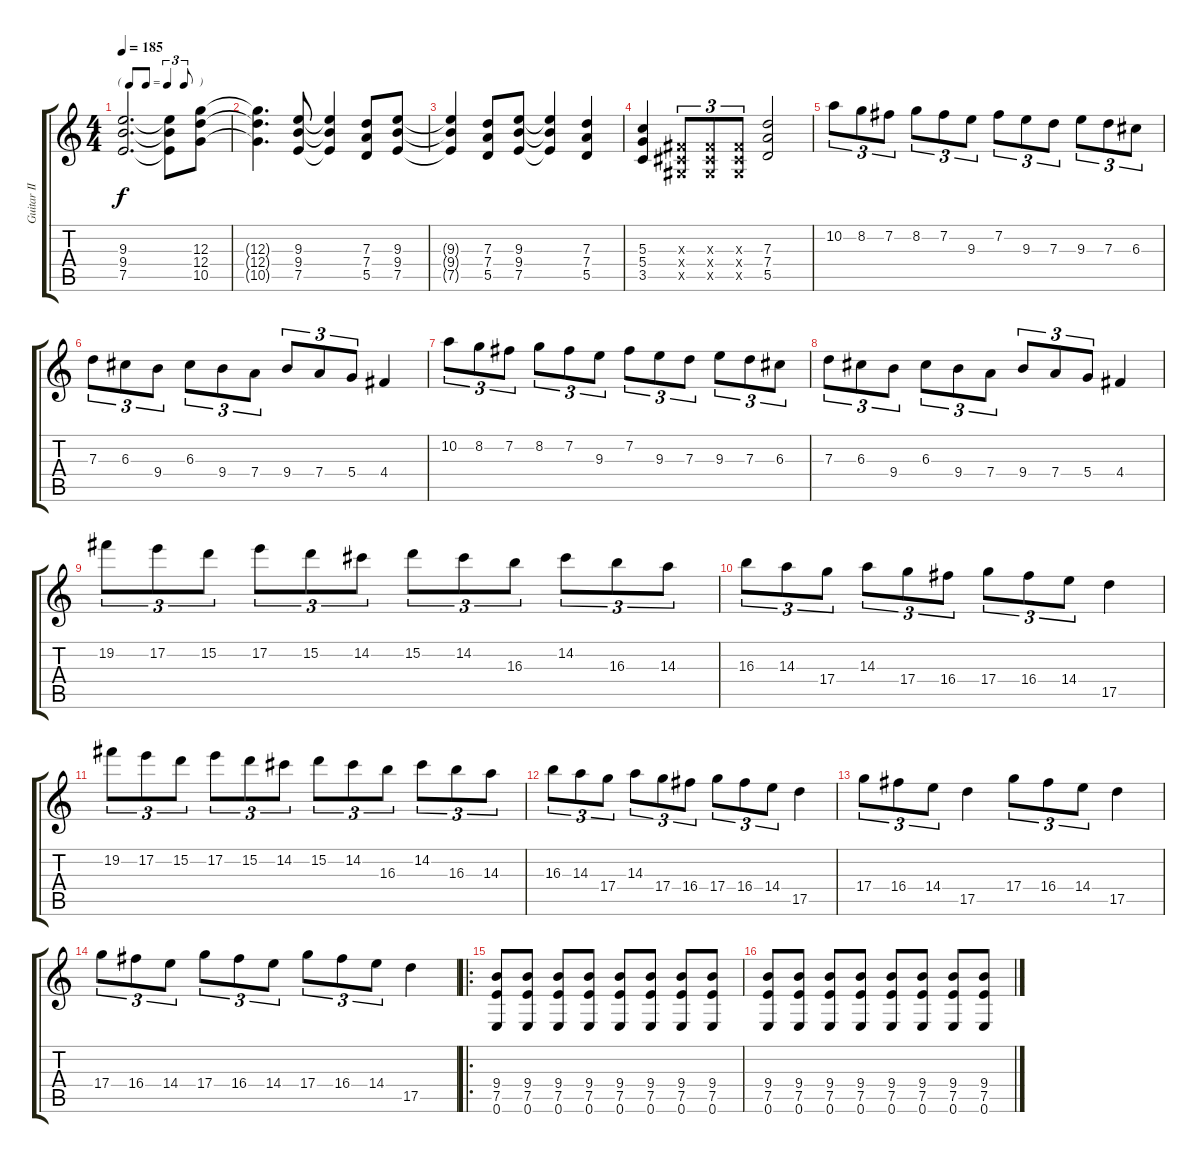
\track ("Guitar II" "Guitar II") {instrument overdrivenguitar}
\staff {score tabs}
\tuning (E4 B3 G3 D3 A2 E2) {hide}
\ts (4 4)
\tf triplet8th
\tempo 185
\clef g2
\ks c
(9.3 9.4 7.5).2{d dy f} (9.3{t} 9.4{t} 7.5{t}).8 (12.3 12.4 10.5).8 |
(12.3{t} 12.4{t} 10.5{t}).4{d} (9.3 9.4 7.5).8 (9.3{t} 9.4{t} 7.5{t}).4 (7.3 7.4 5.5).8 (9.3 9.4 7.5).8 |
(9.3{t} 9.4{t} 7.5{t}).4 (7.3 7.4 5.5).8 (9.3 9.4 7.5).8 (9.3{t} 9.4{t} 7.5{t}).4 (7.3 7.4 5.5).4 |
(5.3 5.4 3.5).4 (-1.3{x} -1.4{x} -1.5{x}).8{tu (3 2)} (-1.3{x} -1.4{x} -1.5{x}).8{tu (3 2)} (-1.3{x} -1.4{x} -1.5{x}).8{tu (3 2)} (7.3 7.4 5.5).2 |
10.2.8{tu (3 2)} 8.2.8{tu (3 2)} 7.2.8{tu (3 2)} 8.2.8{tu (3 2)} 7.2.8{tu (3 2)} 9.3.8{tu (3 2)} 7.2.8{tu (3 2)} 9.3.8{tu (3 2)} 7.3.8{tu (3 2)} 9.3.8{tu (3 2)} 7.3.8{tu (3 2)} 6.3.8{tu (3 2)} |
7.3.8{tu (3 2)} 6.3.8{tu (3 2)} 9.4.8{tu (3 2)} 6.3.8{tu (3 2)} 9.4.8{tu (3 2)} 7.4.8{tu (3 2)} 9.4.8{tu (3 2)} 7.4.8{tu (3 2)} 5.4.8{tu (3 2)} 4.4.4 |
10.2.8{tu (3 2)} 8.2.8{tu (3 2)} 7.2.8{tu (3 2)} 8.2.8{tu (3 2)} 7.2.8{tu (3 2)} 9.3.8{tu (3 2)} 7.2.8{tu (3 2)} 9.3.8{tu (3 2)} 7.3.8{tu (3 2)} 9.3.8{tu (3 2)} 7.3.8{tu (3 2)} 6.3.8{tu (3 2)} |
7.3.8{tu (3 2)} 6.3.8{tu (3 2)} 9.4.8{tu (3 2)} 6.3.8{tu (3 2)} 9.4.8{tu (3 2)} 7.4.8{tu (3 2)} 9.4.8{tu (3 2)} 7.4.8{tu (3 2)} 5.4.8{tu (3 2)} 4.4.4 |
19.2.8{tu (3 2)} 17.2.8{tu (3 2)} 15.2.8{tu (3 2)} 17.2.8{tu (3 2)} 15.2.8{tu (3 2)} 14.2.8{tu (3 2)} 15.2.8{tu (3 2)} 14.2.8{tu (3 2)} 16.3.8{tu (3 2)} 14.2.8{tu (3 2)} 16.3.8{tu (3 2)} 14.3.8{tu (3 2)} |
16.3.8{tu (3 2)} 14.3.8{tu (3 2)} 17.4.8{tu (3 2)} 14.3.8{tu (3 2)} 17.4.8{tu (3 2)} 16.4.8{tu (3 2)} 17.4.8{tu (3 2)} 16.4.8{tu (3 2)} 14.4.8{tu (3 2)} 17.5.4 |
19.2.8{tu (3 2)} 17.2.8{tu (3 2)} 15.2.8{tu (3 2)} 17.2.8{tu (3 2)} 15.2.8{tu (3 2)} 14.2.8{tu (3 2)} 15.2.8{tu (3 2)} 14.2.8{tu (3 2)} 16.3.8{tu (3 2)} 14.2.8{tu (3 2)} 16.3.8{tu (3 2)} 14.3.8{tu (3 2)} |
16.3.8{tu (3 2)} 14.3.8{tu (3 2)} 17.4.8{tu (3 2)} 14.3.8{tu (3 2)} 17.4.8{tu (3 2)} 16.4.8{tu (3 2)} 17.4.8{tu (3 2)} 16.4.8{tu (3 2)} 14.4.8{tu (3 2)} 17.5.4 |
17.4.8{tu (3 2)} 16.4.8{tu (3 2)} 14.4.8{tu (3 2)} 17.5.4 17.4.8{tu (3 2)} 16.4.8{tu (3 2)} 14.4.8{tu (3 2)} 17.5.4 |
17.4.8{tu (3 2)} 16.4.8{tu (3 2)} 14.4.8{tu (3 2)} 17.4.8{tu (3 2)} 16.4.8{tu (3 2)} 14.4.8{tu (3 2)} 17.4.8{tu (3 2)} 16.4.8{tu (3 2)} 14.4.8{tu (3 2)} 17.5.4 |
\ro
(9.4 7.5 0.6).8 (9.4 7.5 0.6).8 (9.4 7.5 0.6).8 (9.4 7.5 0.6).8 (9.4 7.5 0.6).8 (9.4 7.5 0.6).8 (9.4 7.5 0.6).8 (9.4 7.5 0.6).8 |
(9.4 7.5 0.6).8 (9.4 7.5 0.6).8 (9.4 7.5 0.6).8 (9.4 7.5 0.6).8 (9.4 7.5 0.6).8 (9.4 7.5 0.6).8 (9.4 7.5 0.6).8 (9.4 7.5 0.6).8
